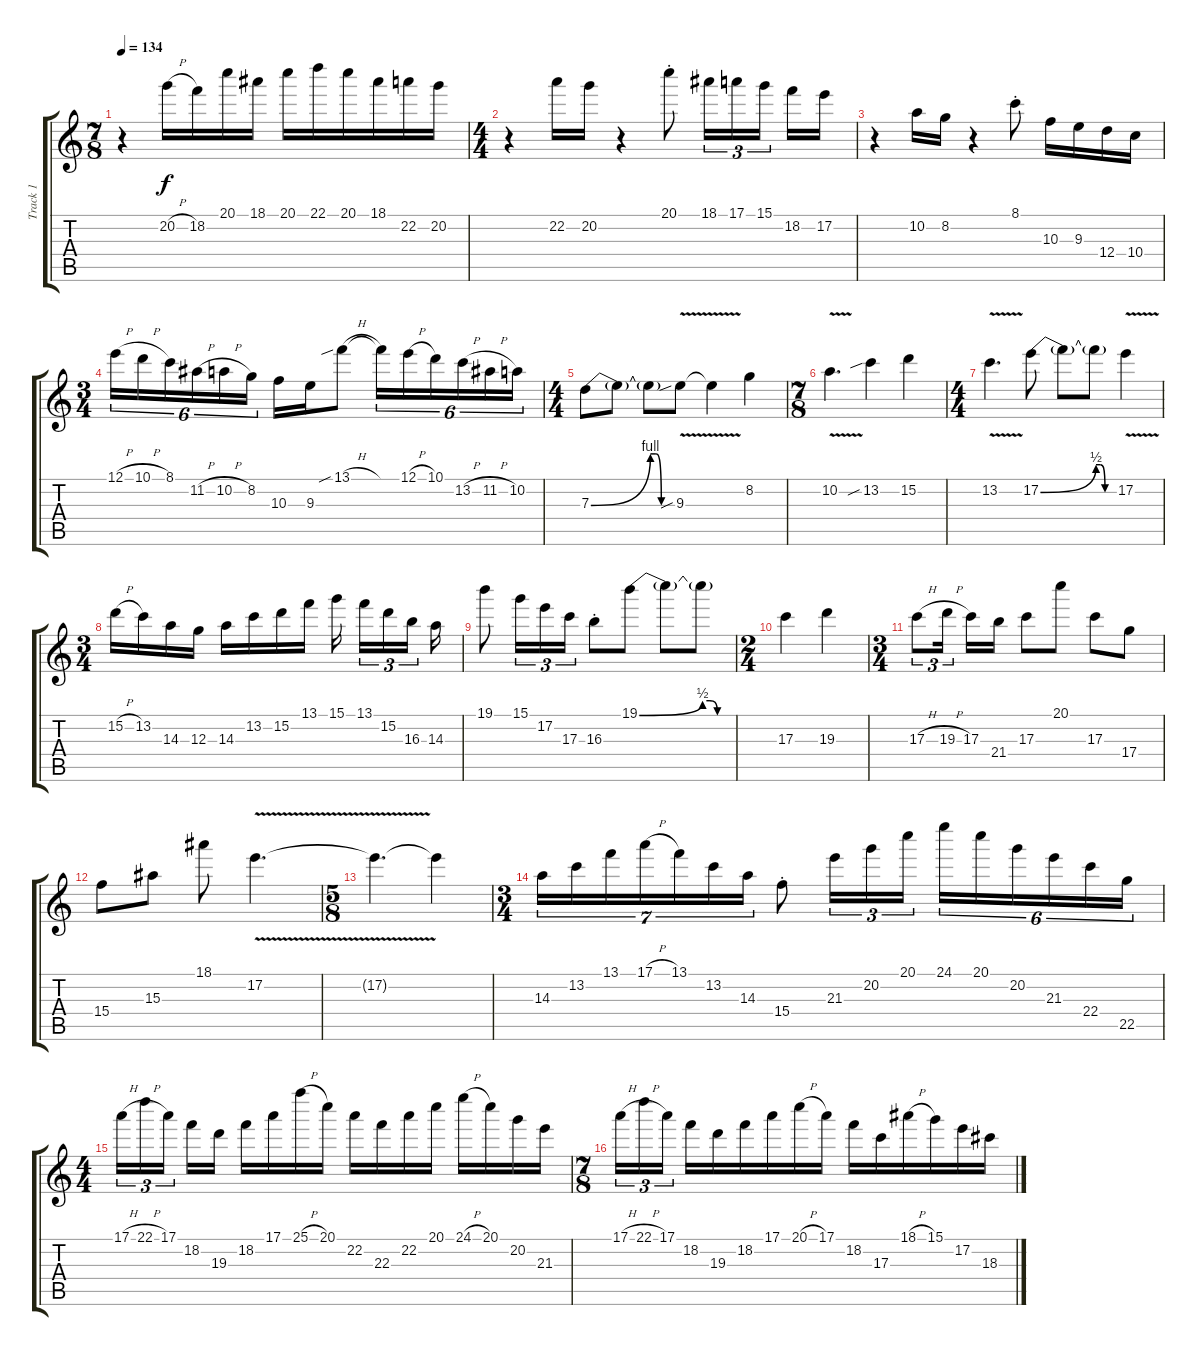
\track ("Track 1" "Track 1") {instrument distortionguitar}
\staff {score tabs}
\tuning (E4 B3 G3 D3 A2 E2) {hide}
\ts (7 8)
\tempo 134
\clef g2
\ks c
r.4{dy f} 20.2{h}.16 18.2.16 20.1.16 18.1.16 20.1.16 22.1.16 20.1.16 18.1.16 22.2.16 20.2.16 |
\ts (4 4)
r.4 22.2.16 20.2.16 r.4 20.1{st}.8 18.1.16{tu (3 2)} 17.1.16{tu (3 2)} 15.1.16{tu (3 2) beam splitsecondary} 18.2.16 17.2.16 |
r.4 10.2.16 8.2.16 r.4 8.1{st}.8 10.3.16 9.3.16 12.4.16 10.4.16 |
\ts (3 4)
12.1{h}.16{tu (6 4)} 10.1{h}.16{tu (6 4)} 8.1.16{tu (6 4)} 11.2{h}.16{tu (6 4)} 10.2{h}.16{tu (6 4)} 8.2.16{tu (6 4)} 10.3.16 9.3.16 13.1{sib h}.8 13.1{t}.16{tu (6 4)} 12.1{h}.16{tu (6 4)} 10.1.16{tu (6 4)} 13.2{h}.16{tu (6 4)} 11.2{h}.16{tu (6 4)} 10.2.16{tu (6 4)} |
\ts (4 4)
7.3{be (bend 0 0 60 4)}.8 7.3{t}.8 7.3{be (custom 0 4 15 4 30 0 60 0) t}.8 9.3{v sib}.8 9.3{t}.4 8.2.4 |
\ts (7 8)
10.2{v}.4{d} 13.2{sib}.4 15.2.4 |
\ts (4 4)
13.2{v}.4{d} 17.2{be (bend 0 0 60 2)}.8 17.2{t}.8 17.2{be (custom 0 2 15 2 30 0 60 0) t}.8 17.2{v}.4 |
\ts (3 4)
15.2{h}.16 13.2.16 14.3.16 12.3.16 14.3.16 13.2.16 15.2.16 13.1.16 15.1.16{beam splitsecondary} 13.1.16{tu (3 2)} 15.2.16{tu (3 2)} 16.3.16{tu (3 2) beam splitsecondary} 14.3.16 |
19.1.8 15.1.16{tu (3 2)} 17.2.16{tu (3 2)} 17.3.16{tu (3 2)} 16.3{st}.8 19.1{be (bend 0 0 60 2)}.8 19.1{t}.8 19.1{be (custom 0 2 15 2 30 0 60 0) t}.8 |
\ts (2 4)
17.3.4 19.3.4 |
\ts (3 4)
17.3{h}.8{tu (3 2)} 19.3{h}.16{tu (3 2) beam splitsecondary} 17.3.16 21.4.16 17.3.8 20.1.8 17.3.8 17.4.8 |
15.4.8 15.3.8 18.1.8 17.2{v}.4{d} |
\ts (5 8)
17.2{t}.4{d} 17.2{t}.4 |
\ts (3 4)
14.3.16{tu (7 4)} 13.2.16{tu (7 4)} 13.1.16{tu (7 4)} 17.1{h}.16{tu (7 4)} 13.1.16{tu (7 4)} 13.2.16{tu (7 4)} 14.3.16{tu (7 4)} 15.4{st}.8 21.3.16{tu (3 2)} 20.2.16{tu (3 2)} 20.1.16{tu (3 2)} 24.1.16{tu (6 4)} 20.1.16{tu (6 4)} 20.2.16{tu (6 4)} 21.3.16{tu (6 4)} 22.4.16{tu (6 4)} 22.5.16{tu (6 4)} |
\ts (4 4)
17.1{h}.16{tu (3 2)} 22.1{h}.16{tu (3 2)} 17.1.16{tu (3 2) beam splitsecondary} 18.2.16 19.3.16 18.2.16 17.1.16 25.1{h}.16 20.1.16 22.2.16 22.3.16 22.2.16 20.1.16 24.1{h}.16 20.1.16 20.2.16 21.3.16 |
\ts (7 8)
17.1{h}.16{tu (3 2)} 22.1{h}.16{tu (3 2)} 17.1.16{tu (3 2)} 18.2.16 19.3.16 18.2.16 17.1.16 20.1{h}.16 17.1.16 18.2.16 17.3.16 18.1{h}.16 15.1.16 17.2.16 18.3.16
